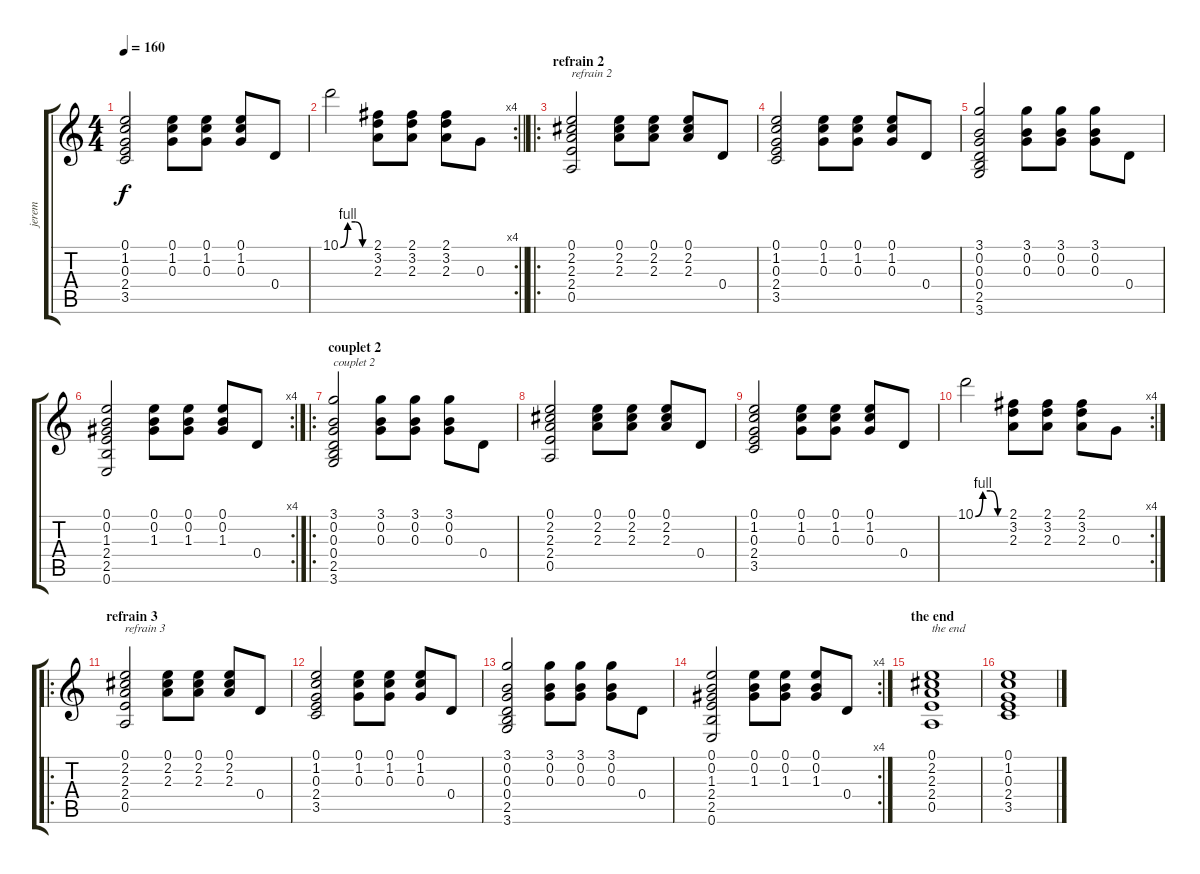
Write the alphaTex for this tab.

\track ("jerem" "jerem") {instrument electricguitarclean}
\staff {score tabs}
\tuning (E4 B3 G3 D3 A2 E2) {hide}
\ts (4 4)
\tempo 160
\clef g2
\ks c
(0.1 1.2 0.3 2.4 3.5).2{dy f} (0.1 1.2 0.3).8 (0.1 1.2 0.3).8 (0.1 1.2 0.3).8 0.4.8 |
\rc 4
\barLineRight lightlight
10.1{be (custom 0 0 15 4 30 4 45 0 60 0)}.2 (2.1 3.2 2.3).8 (2.1 3.2 2.3).8 (2.1 3.2 2.3).8 0.3.8 |
\ro
\section ("" "refrain 2")
(0.1 2.2 2.3 2.4 0.5).2{txt "refrain 2"} (0.1 2.2 2.3).8 (0.1 2.2 2.3).8 (0.1 2.2 2.3).8 0.4.8 |
(0.1 1.2 0.3 2.4 3.5).2 (0.1 1.2 0.3).8 (0.1 1.2 0.3).8 (0.1 1.2 0.3).8 0.4.8 |
(3.1 0.2 0.3 0.4 2.5 3.6).2 (3.1 0.2 0.3).8 (3.1 0.2 0.3).8 (3.1 0.2 0.3).8 0.4.8 |
\rc 4
(0.1 0.2 1.3 2.4 2.5 0.6).2 (0.1 0.2 1.3).8 (0.1 0.2 1.3).8 (0.1 0.2 1.3).8 0.4.8 |
\ro
\section ("" "couplet 2")
(3.1 0.2 0.3 0.4 2.5 3.6).2{txt "couplet 2"} (3.1 0.2 0.3).8 (3.1 0.2 0.3).8 (3.1 0.2 0.3).8 0.4.8 |
(0.1 2.2 2.3 2.4 0.5).2 (0.1 2.2 2.3).8 (0.1 2.2 2.3).8 (0.1 2.2 2.3).8 0.4.8 |
(0.1 1.2 0.3 2.4 3.5).2 (0.1 1.2 0.3).8 (0.1 1.2 0.3).8 (0.1 1.2 0.3).8 0.4.8 |
\rc 4
10.1{be (custom 0 0 15 4 30 4 45 0 60 0)}.2 (2.1 3.2 2.3).8 (2.1 3.2 2.3).8 (2.1 3.2 2.3).8 0.3.8 |
\ro
\section ("" "refrain 3")
(0.1 2.2 2.3 2.4 0.5).2{txt "refrain 3"} (0.1 2.2 2.3).8 (0.1 2.2 2.3).8 (0.1 2.2 2.3).8 0.4.8 |
(0.1 1.2 0.3 2.4 3.5).2 (0.1 1.2 0.3).8 (0.1 1.2 0.3).8 (0.1 1.2 0.3).8 0.4.8 |
(3.1 0.2 0.3 0.4 2.5 3.6).2 (3.1 0.2 0.3).8 (3.1 0.2 0.3).8 (3.1 0.2 0.3).8 0.4.8 |
\rc 4
(0.1 0.2 1.3 2.4 2.5 0.6).2 (0.1 0.2 1.3).8 (0.1 0.2 1.3).8 (0.1 0.2 1.3).8 0.4.8 |
\section ("" "the end")
(0.1 2.2 2.3 2.4 0.5).1{txt "the end"} |
(0.1 1.2 0.3 2.4 3.5).1
